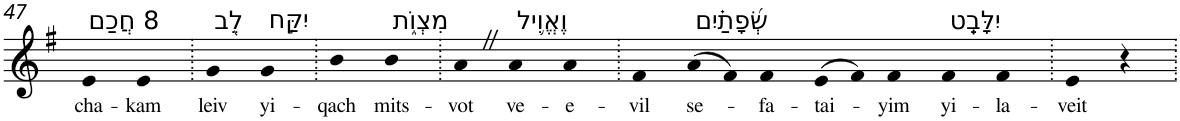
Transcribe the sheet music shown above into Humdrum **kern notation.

**kern	**text
*part1	*part1
*staff1	*staff1
*I"Piano	*
*I'Pno	*
!!LO:PB:g=z
*clefG2	*
*k[f#]	*
*G:	*
=47	=47
!LO:TX:a:t=8 חֲכַם	!
!	!LO:LY:b
4e	cha-
!	!LO:LY:b
4e	-kam
=48.	=48.
!LO:TX:a:t=לֵ֭ב	!
!	!LO:LY:b
4g	leiv
!LO:TX:a:t=יִקַּ֣ח	!
!	!LO:LY:b
4g	yi-
=49.	=49.
!	!LO:LY:b
4b	-qach
!LO:TX:a:t=מִצְוֺ֑ת	!
!	!LO:LY:b
4b	mits-
=50.	=50.
!	!LO:LY:b
4aZ	-vot
!LO:TX:a:t=וֶאֱוִ֥יל	!
!	!LO:LY:b
4a	ve-
!	!LO:LY:b
4a	-e-
=51.	=51.
!	!LO:LY:b
4f#	-vil
!LO:TX:a:t=שְׂ֝פָתַ֗יִם	!
!	!LO:LY:b
(>8a	se-
8f#)	.
!	!LO:LY:b
4f#	-fa-
!	!LO:LY:b
(>8e	-tai-
8f#)	.
!	!LO:LY:b
4f#	-yim
!LO:TX:a:t=יִלָּבֵֽט	!
!	!LO:LY:b
4f#	yi-
!	!LO:LY:b
4f#	-la-
=52.	=52.
!	!LO:LY:b
4e	-veit
4r	.
=.	=.
*-	*-
